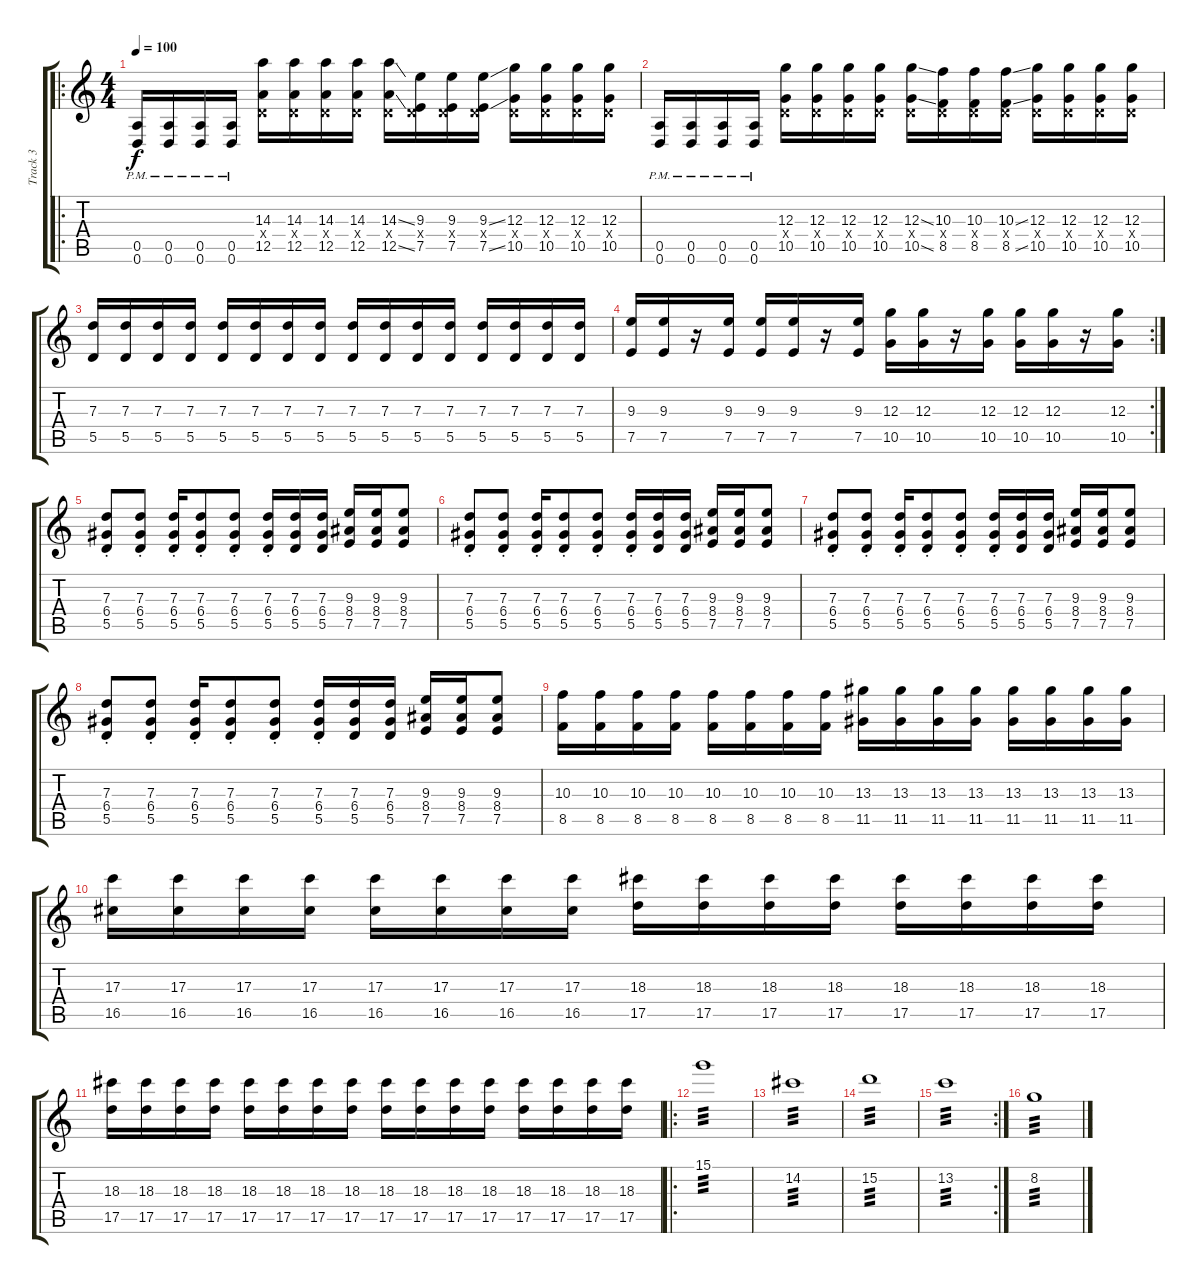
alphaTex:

\track ("Track 3" "Track 3") {instrument distortionguitar}
\staff {score tabs}
\tuning (E4 B3 G3 D3 A2 D2) {hide}
\ro
\ts (4 4)
\tempo 100
\clef g2
\ks c
(0.5{pm} 0.6{pm}).16{dy f} (0.5{pm} 0.6{pm}).16 (0.5{pm} 0.6{pm}).16 (0.5{pm} 0.6{pm}).16 (14.3 0.4{x} 12.5).16 (14.3 0.4{x} 12.5).16 (14.3 0.4{x} 12.5).16 (14.3 0.4{x} 12.5).16 (14.3{ss} 0.4{x} 12.5{ss}).16 (9.3 0.4{x} 7.5).16 (9.3 0.4{x} 7.5).16 (9.3{ss} 0.4{x} 7.5{ss}).16 (12.3 0.4{x} 10.5).16 (12.3 0.4{x} 10.5).16 (12.3 0.4{x} 10.5).16 (12.3 0.4{x} 10.5).16 |
(0.5{pm} 0.6{pm}).16 (0.5{pm} 0.6{pm}).16 (0.5{pm} 0.6{pm}).16 (0.5{pm} 0.6{pm}).16 (12.3 0.4{x} 10.5).16 (12.3 0.4{x} 10.5).16 (12.3 0.4{x} 10.5).16 (12.3 0.4{x} 10.5).16 (12.3{ss} 0.4{x} 10.5{ss}).16 (10.3 0.4{x} 8.5).16 (10.3 0.4{x} 8.5).16 (10.3{ss} 0.4{x} 8.5{ss}).16 (12.3 0.4{x} 10.5).16 (12.3 0.4{x} 10.5).16 (12.3 0.4{x} 10.5).16 (12.3 0.4{x} 10.5).16 |
(7.3 5.5).16 (7.3 5.5).16 (7.3 5.5).16 (7.3 5.5).16 (7.3 5.5).16 (7.3 5.5).16 (7.3 5.5).16 (7.3 5.5).16 (7.3 5.5).16 (7.3 5.5).16 (7.3 5.5).16 (7.3 5.5).16 (7.3 5.5).16 (7.3 5.5).16 (7.3 5.5).16 (7.3 5.5).16 |
\rc 2
(9.3 7.5).16 (9.3 7.5).16 r.16 (9.3 7.5).16 (9.3 7.5).16 (9.3 7.5).16 r.16 (9.3 7.5).16 (12.3 10.5).16 (12.3 10.5).16 r.16 (12.3 10.5).16 (12.3 10.5).16 (12.3 10.5).16 r.16 (12.3 10.5).16 |
(7.3{st} 6.4{st} 5.5{st}).8 (7.3{st} 6.4{st} 5.5{st}).8 (7.3{st} 6.4{st} 5.5{st}).16 (7.3{st} 6.4{st} 5.5{st}).8 (7.3{st} 6.4{st} 5.5{st}).8 (7.3{st} 6.4{st} 5.5{st}).16 (7.3 6.4 5.5).16 (7.3 6.4 5.5).16 (9.3 8.4 7.5).16 (9.3 8.4 7.5).16 (9.3 8.4 7.5).8 |
(7.3{st} 6.4{st} 5.5{st}).8 (7.3{st} 6.4{st} 5.5{st}).8 (7.3{st} 6.4{st} 5.5{st}).16 (7.3{st} 6.4{st} 5.5{st}).8 (7.3{st} 6.4{st} 5.5{st}).8 (7.3{st} 6.4{st} 5.5{st}).16 (7.3 6.4 5.5).16 (7.3 6.4 5.5).16 (9.3 8.4 7.5).16 (9.3 8.4 7.5).16 (9.3 8.4 7.5).8 |
(7.3{st} 6.4{st} 5.5{st}).8 (7.3{st} 6.4{st} 5.5{st}).8 (7.3{st} 6.4{st} 5.5{st}).16 (7.3{st} 6.4{st} 5.5{st}).8 (7.3{st} 6.4{st} 5.5{st}).8 (7.3{st} 6.4{st} 5.5{st}).16 (7.3 6.4 5.5).16 (7.3 6.4 5.5).16 (9.3 8.4 7.5).16 (9.3 8.4 7.5).16 (9.3 8.4 7.5).8 |
(7.3{st} 6.4{st} 5.5{st}).8 (7.3{st} 6.4{st} 5.5{st}).8 (7.3{st} 6.4{st} 5.5{st}).16 (7.3{st} 6.4{st} 5.5{st}).8 (7.3{st} 6.4{st} 5.5{st}).8 (7.3{st} 6.4{st} 5.5{st}).16 (7.3 6.4 5.5).16 (7.3 6.4 5.5).16 (9.3 8.4 7.5).16 (9.3 8.4 7.5).16 (9.3 8.4 7.5).8 |
(10.3 8.5).16 (10.3 8.5).16 (10.3 8.5).16 (10.3 8.5).16 (10.3 8.5).16 (10.3 8.5).16 (10.3 8.5).16 (10.3 8.5).16 (13.3 11.5).16 (13.3 11.5).16 (13.3 11.5).16 (13.3 11.5).16 (13.3 11.5).16 (13.3 11.5).16 (13.3 11.5).16 (13.3 11.5).16 |
(17.3 16.5).16 (17.3 16.5).16 (17.3 16.5).16 (17.3 16.5).16 (17.3 16.5).16 (17.3 16.5).16 (17.3 16.5).16 (17.3 16.5).16 (18.3 17.5).16 (18.3 17.5).16 (18.3 17.5).16 (18.3 17.5).16 (18.3 17.5).16 (18.3 17.5).16 (18.3 17.5).16 (18.3 17.5).16 |
(18.3 17.5).16 (18.3 17.5).16 (18.3 17.5).16 (18.3 17.5).16 (18.3 17.5).16 (18.3 17.5).16 (18.3 17.5).16 (18.3 17.5).16 (18.3 17.5).16 (18.3 17.5).16 (18.3 17.5).16 (18.3 17.5).16 (18.3 17.5).16 (18.3 17.5).16 (18.3 17.5).16 (18.3 17.5).16 |
\ro
15.1.1{tp 3} |
14.2.1{tp 3} |
15.2.1{tp 3} |
\rc 2
13.2.1{tp 3} |
8.2.1{tp 3}
